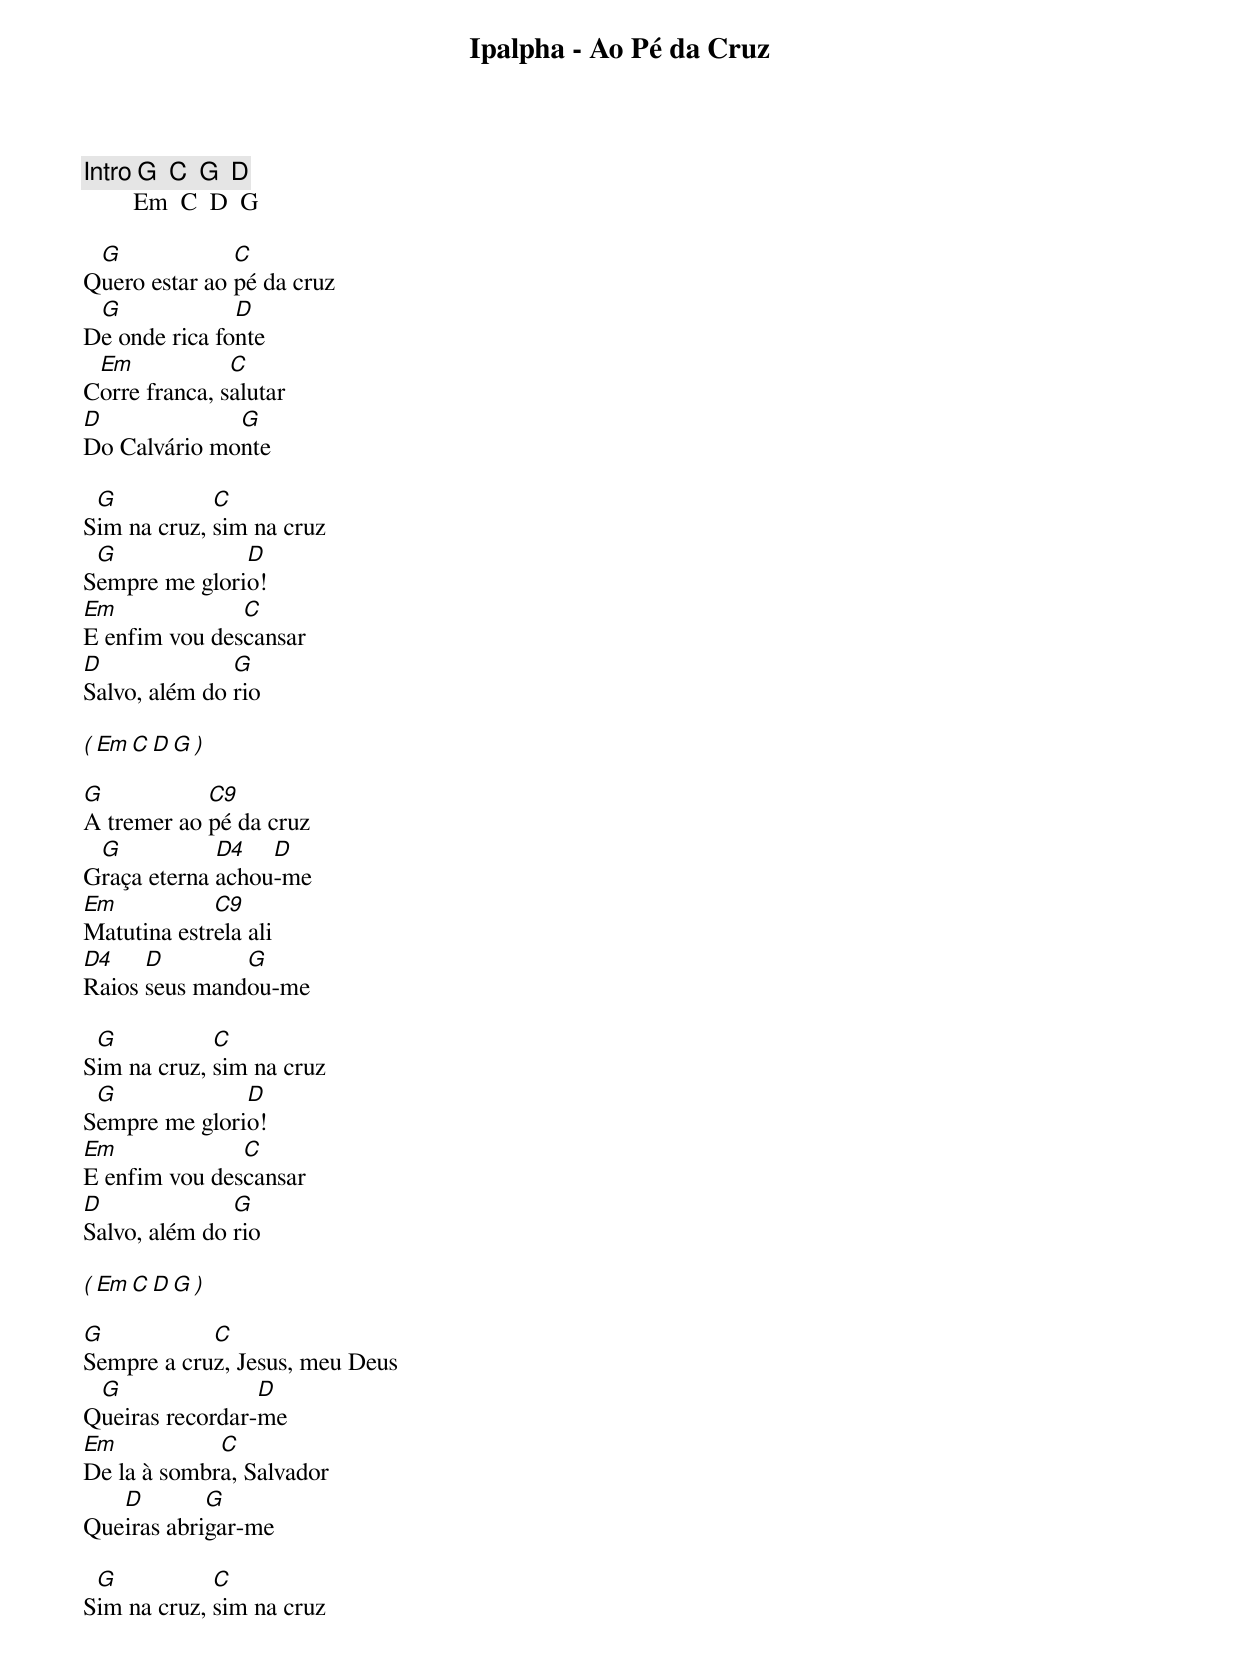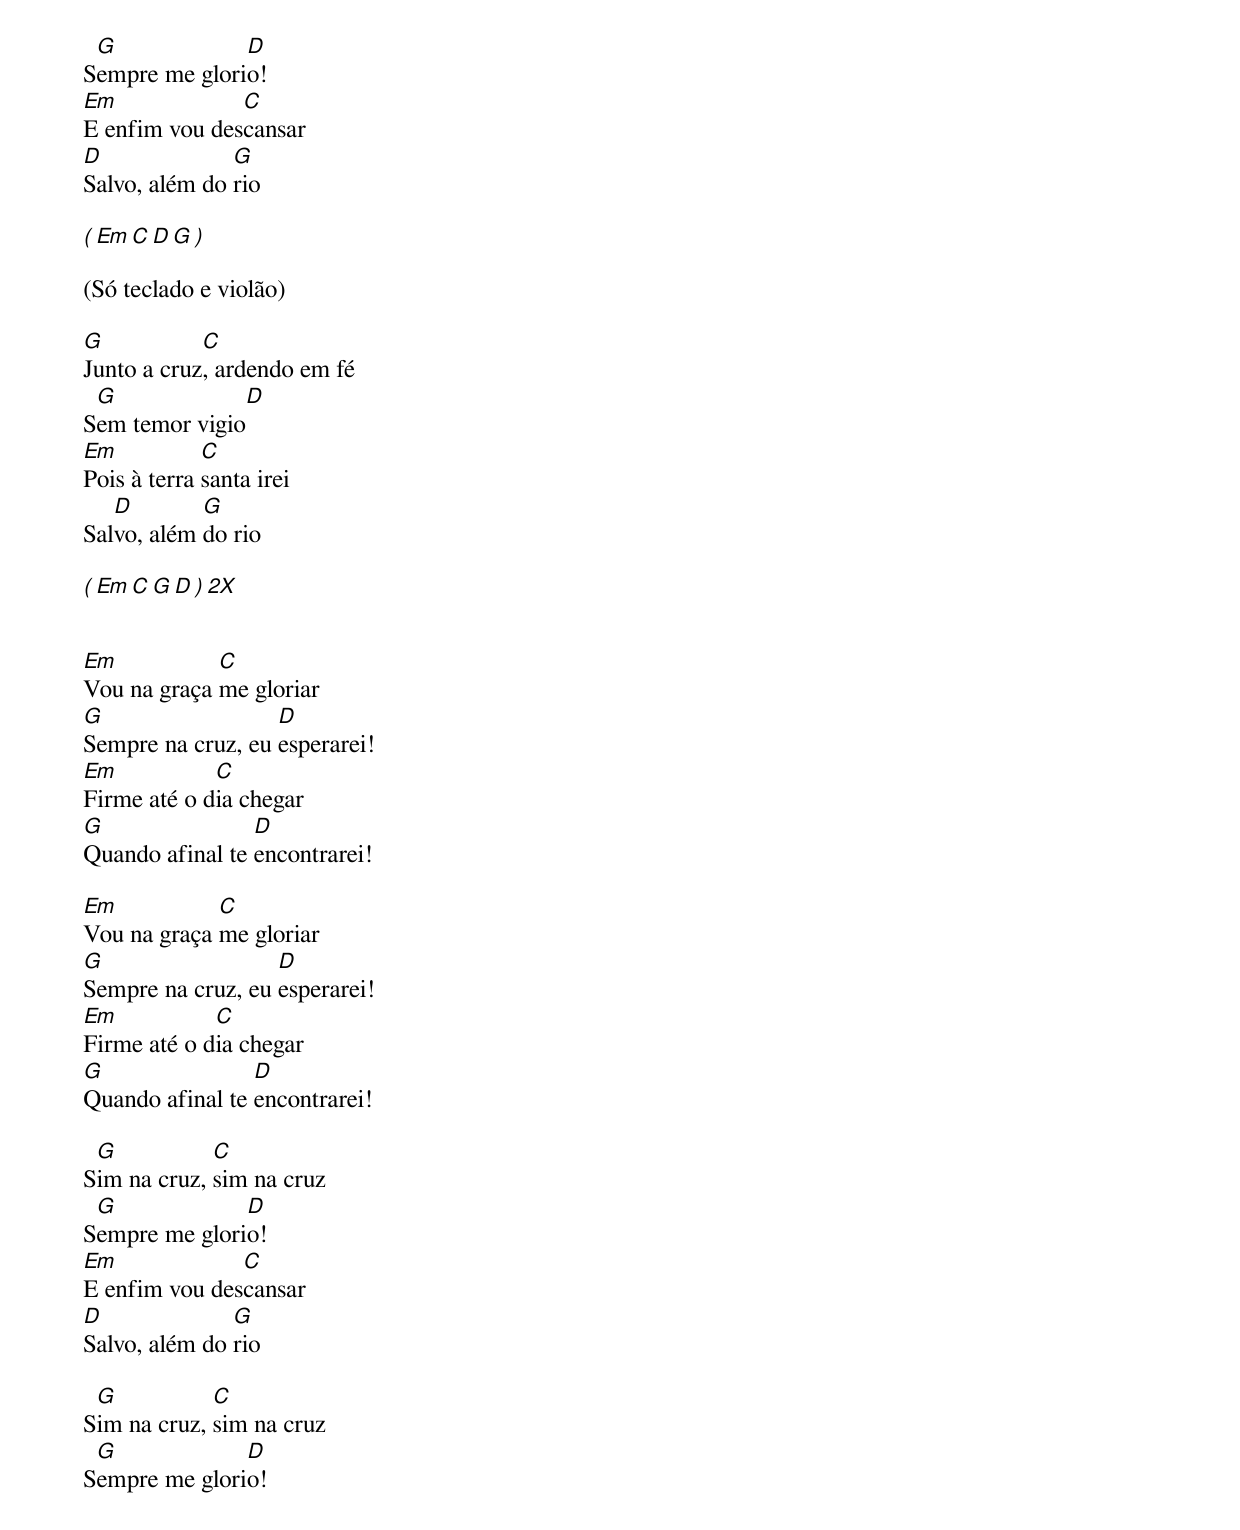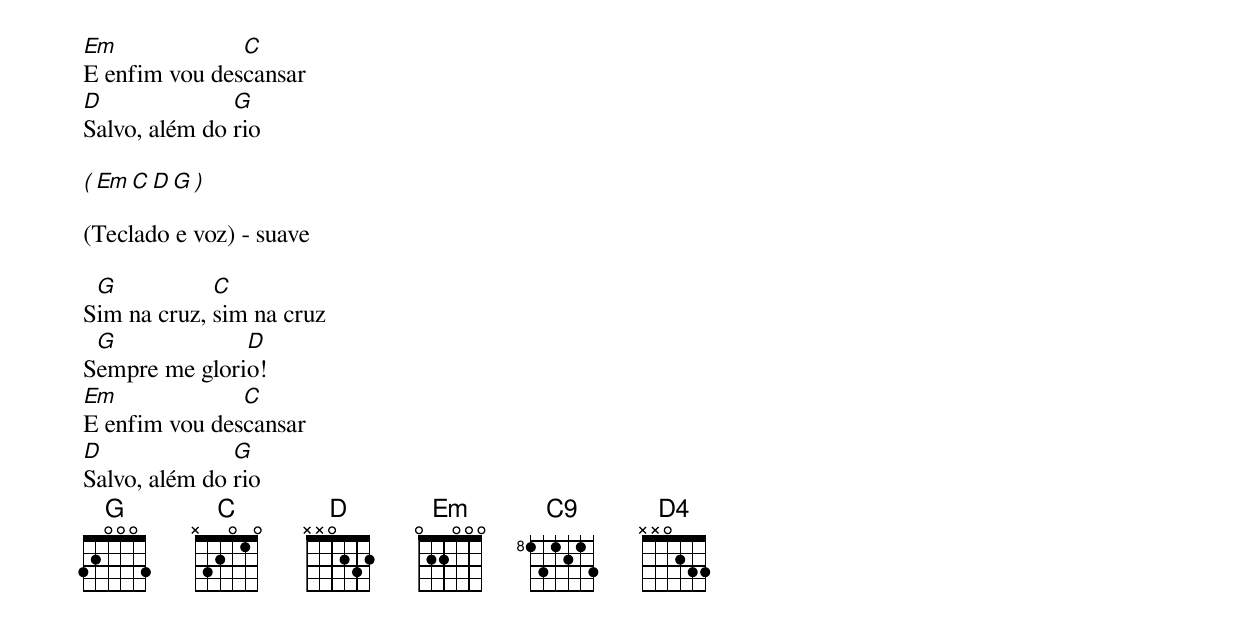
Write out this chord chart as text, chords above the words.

Ipalpha - Ao Pé da Cruz

[Intro] G  C  G  D
        Em  C  D  G

 G             C
Quero estar ao pé da cruz
 G             D
De onde rica fonte
 Em            C
Corre franca, salutar
D             G
Do Calvário monte

 G           C
Sim na cruz, sim na cruz
 G             D
Sempre me glorio!
Em             C
E enfim vou descansar
D              G
Salvo, além do rio

( Em  C  D  G )

G           C9
A tremer ao pé da cruz
 G           D4   D
Graça eterna achou-me
Em           C9
Matutina estrela ali
D4    D        G
Raios seus mandou-me

 G           C
Sim na cruz, sim na cruz
 G             D
Sempre me glorio!
Em             C
E enfim vou descansar
D              G
Salvo, além do rio

( Em  C  D  G )

G           C
Sempre a cruz, Jesus, meu Deus
 G               D
Queiras recordar-me
Em           C
De la à sombra, Salvador
   D        G
Queiras abrigar-me

 G           C
Sim na cruz, sim na cruz
 G             D
Sempre me glorio!
Em             C
E enfim vou descansar
D              G
Salvo, além do rio

( Em  C  D  G )

(Só teclado e violão)

G           C
Junto a cruz, ardendo em fé
 G               D
Sem temor vigio
Em           C
Pois à terra santa irei
   D        G
Salvo, além do rio

( Em  C  G  D ) 2X


Em           C
Vou na graça me gloriar
G                  D
Sempre na cruz, eu esperarei!
Em           C
Firme até o dia chegar
G                D
Quando afinal te encontrarei!

Em           C
Vou na graça me gloriar
G                  D
Sempre na cruz, eu esperarei!
Em           C
Firme até o dia chegar
G                D
Quando afinal te encontrarei!

 G           C
Sim na cruz, sim na cruz
 G             D
Sempre me glorio!
Em             C
E enfim vou descansar
D              G
Salvo, além do rio

 G           C
Sim na cruz, sim na cruz
 G             D
Sempre me glorio!
Em             C
E enfim vou descansar
D              G
Salvo, além do rio

( Em  C  D  G )

(Teclado e voz) - suave

 G           C
Sim na cruz, sim na cruz
 G             D
Sempre me glorio!
Em             C
E enfim vou descansar
D              G
Salvo, além do rio
